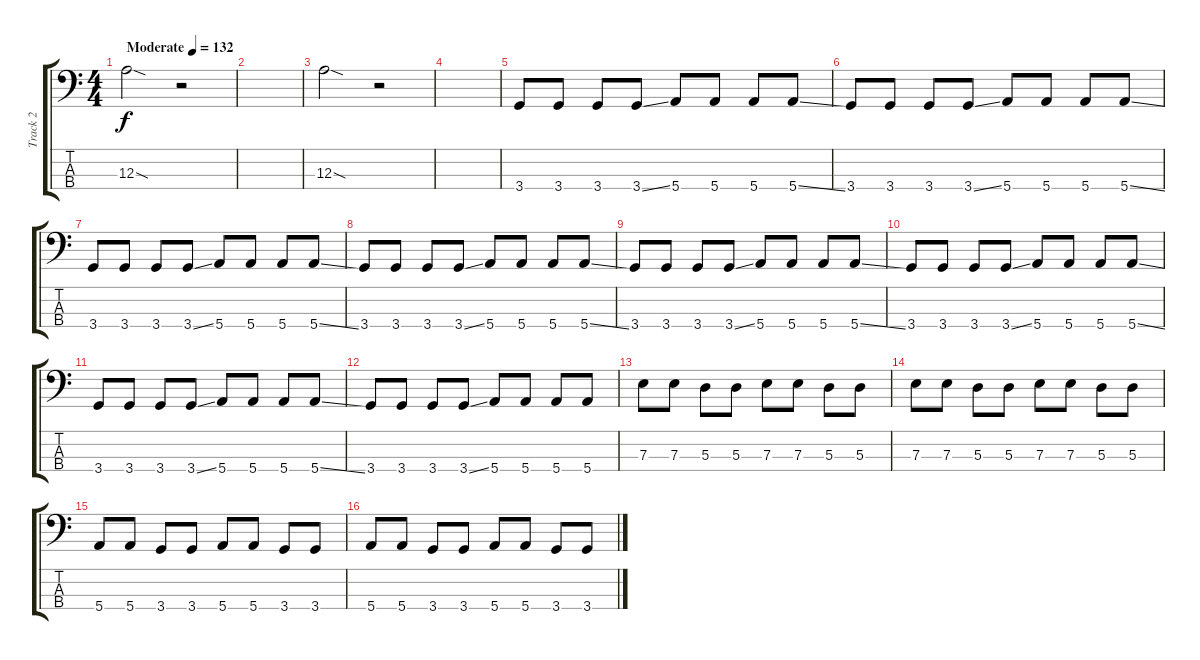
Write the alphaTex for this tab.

\track ("Track 2" "Track 2") {instrument electricbassfinger}
\staff {score tabs}
\tuning (G2 D2 A1 E1) {hide}
\ts (4 4)
\tempo (132 "Moderate")
\clef f4
\ks c
12.3{sod}.2{dy f instrument electricbassfinger} r.2 |
|
12.3{sod}.2 r.2 |
|
3.4.8 3.4.8 3.4.8 3.4{ss}.8 5.4.8 5.4.8 5.4.8 5.4{ss}.8 |
3.4.8 3.4.8 3.4.8 3.4{ss}.8 5.4.8 5.4.8 5.4.8 5.4{ss}.8 |
3.4.8 3.4.8 3.4.8 3.4{ss}.8 5.4.8 5.4.8 5.4.8 5.4{ss}.8 |
3.4.8 3.4.8 3.4.8 3.4{ss}.8 5.4.8 5.4.8 5.4.8 5.4{ss}.8 |
3.4.8 3.4.8 3.4.8 3.4{ss}.8 5.4.8 5.4.8 5.4.8 5.4{ss}.8 |
3.4.8 3.4.8 3.4.8 3.4{ss}.8 5.4.8 5.4.8 5.4.8 5.4{ss}.8 |
3.4.8 3.4.8 3.4.8 3.4{ss}.8 5.4.8 5.4.8 5.4.8 5.4{ss}.8 |
3.4.8 3.4.8 3.4.8 3.4{ss}.8 5.4.8 5.4.8 5.4.8 5.4.8 |
7.3.8 7.3.8 5.3.8 5.3.8 7.3.8 7.3.8 5.3.8 5.3.8 |
7.3.8 7.3.8 5.3.8 5.3.8 7.3.8 7.3.8 5.3.8 5.3.8 |
5.4.8 5.4.8 3.4.8 3.4.8 5.4.8 5.4.8 3.4.8 3.4.8 |
5.4.8 5.4.8 3.4.8 3.4.8 5.4.8 5.4.8 3.4.8 3.4.8
